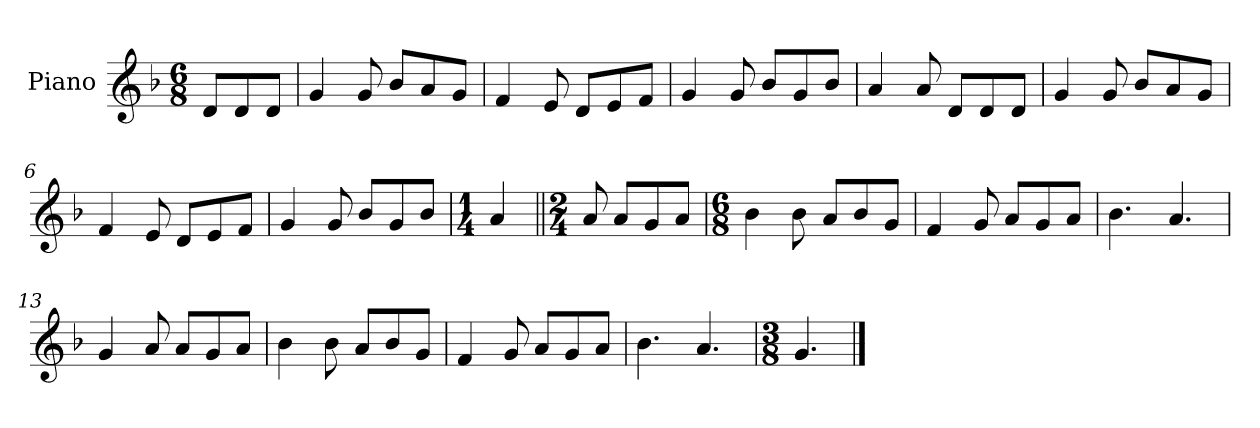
**kern
*part1
*staff1
*I"Piano
*I'Pno.
*clefG2
*k[b-]
*M6/8
=
8d/L
8d/
8d/J
=1
4g/
8g/
8b-/L
8a/
8g/J
=2
4f/
8e/
8d/L
8e/
8f/J
=3
4g/
8g/
8b-/L
8g/
8b-/J
=4
4a/
8a/
8d/L
8d/
8d/J
=5
4g/
8g/
8b-/L
8a/
8g/J
=6
4f/
8e/
8d/L
8e/
8f/J
!!LO:LB:g=z
=7
4g/
8g/
8b-/L
8g/
8b-/J
=8
*M1/4
4a/
=9||
*M2/4
8a/
8a/L
8g/
8a/J
=10
*M6/8
4b-\
8b-\
8a/L
8b-/
8g/J
=11
4f/
8g/
8a/L
8g/
8a/J
=12
4.b-\
4.a/
=13
4g/
8a/
8a/L
8g/
8a/J
=14
4b-\
8b-\
8a/L
8b-/
8g/J
!!LO:LB:g=z
=15
4f/
8g/
8a/L
8g/
8a/J
=16
4.b-\
4.a/
=17
*M3/8
4.g/
==
*-
